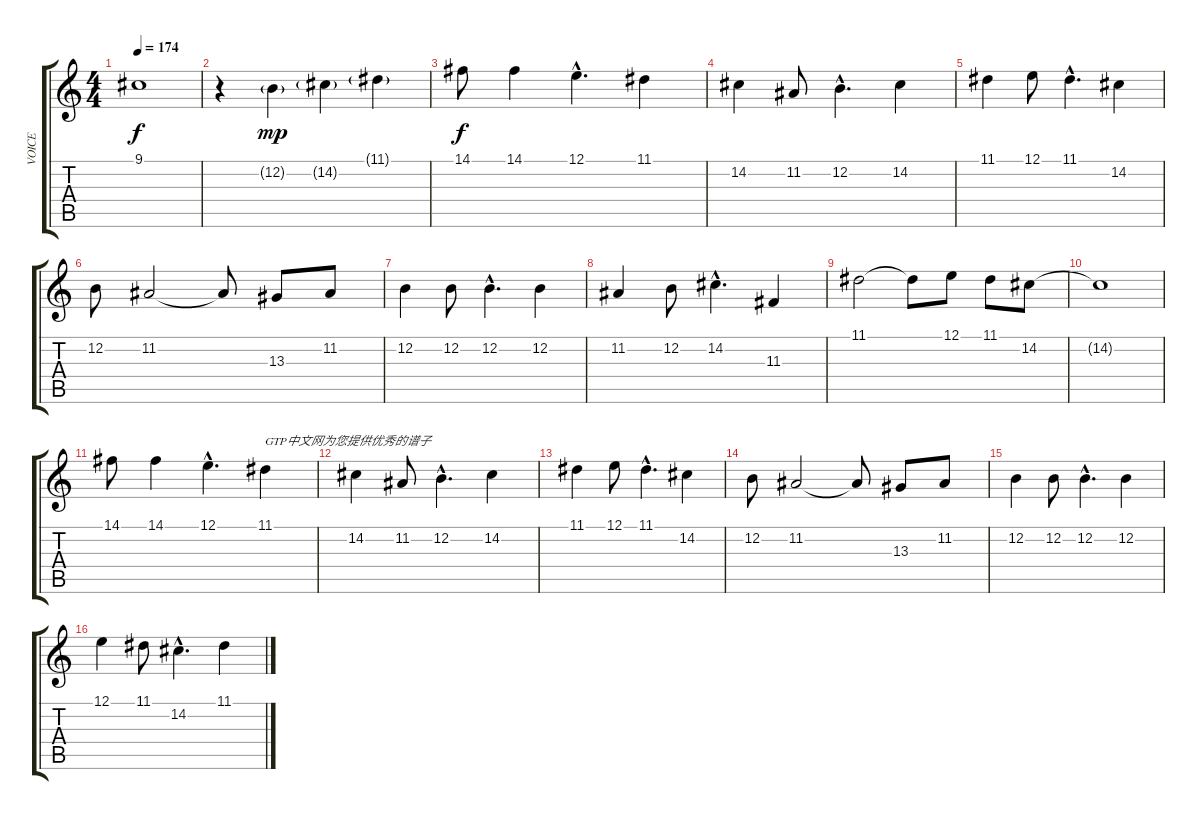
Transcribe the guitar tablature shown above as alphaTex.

\track ("VOICE" "VOICE") {instrument lead1square}
\staff {score tabs}
\tuning (E4 B3 G3 D3 A2 E2) {hide}
\ts (4 4)
\tempo 174
\clef g2
\ks c
9.1.1{dy f} |
r.4 12.2{g}.4{dy mp} 14.2{g}.4 11.1{g}.4 |
14.1.8{dy f} 14.1.4 12.1{hac}.4{d} 11.1.4 |
14.2.4 11.2.8 12.2{hac}.4{d} 14.2.4 |
11.1.4 12.1.8 11.1{hac}.4{d} 14.2.4 |
12.2.8 11.2.2 11.2{t}.8 13.3.8 11.2.8 |
12.2.4 12.2.8 12.2{hac}.4{d} 12.2.4 |
11.2.4 12.2.8 14.2{hac}.4{d} 11.3.4 |
11.1.2 11.1{t}.8 12.1.8 11.1.8 14.2.8 |
14.2{t}.1 |
14.1.8 14.1.4 12.1{hac}.4{d} 11.1.4{txt "GTP中文网为您提供优秀的谱子"} |
14.2.4 11.2.8 12.2{hac}.4{d} 14.2.4 |
11.1.4 12.1.8 11.1{hac}.4{d} 14.2.4 |
12.2.8 11.2.2 11.2{t}.8 13.3.8 11.2.8 |
12.2.4 12.2.8 12.2{hac}.4{d} 12.2.4 |
12.1.4 11.1.8 14.2{hac}.4{d} 11.1.4
